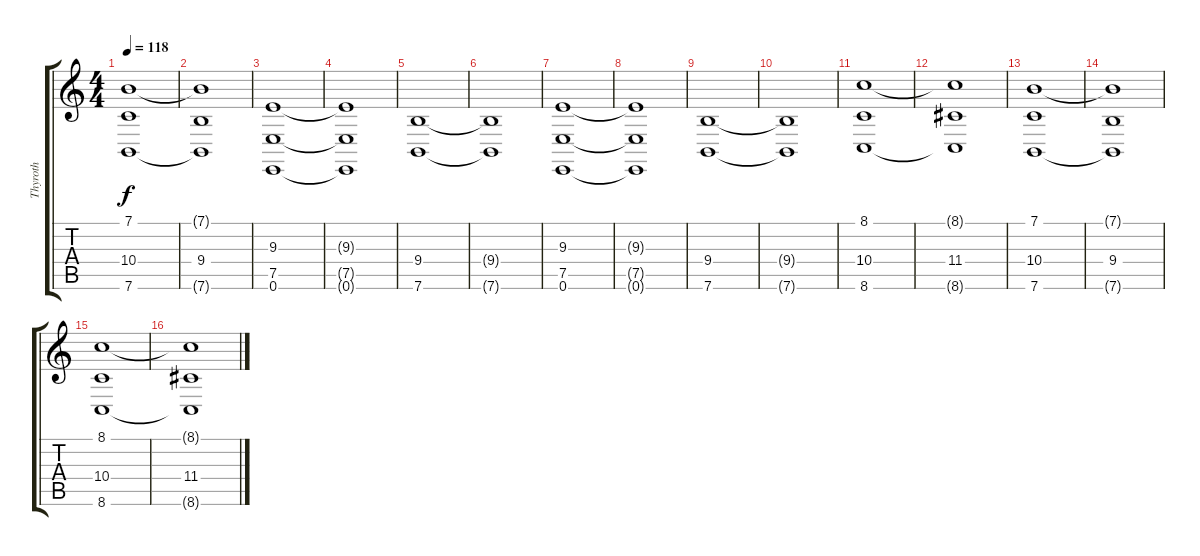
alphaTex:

\track ("Thyroth" "Thyroth") {instrument stringensemble1}
\staff {score tabs}
\tuning (E4 B3 G3 D3 A2 E2) {hide}
\ts (4 4)
\tempo 118
\clef g2
\ks c
(7.1 10.4 7.6).1{dy f} |
(7.1{t} 9.4 7.6{t}).1 |
(9.3 7.5 0.6).1 |
(9.3{t} 7.5{t} 0.6{t}).1 |
(9.4 7.6).1 |
(9.4{t} 7.6{t}).1 |
(9.3 7.5 0.6).1 |
(9.3{t} 7.5{t} 0.6{t}).1 |
(9.4 7.6).1 |
(9.4{t} 7.6{t}).1 |
(8.1 10.4 8.6).1 |
(8.1{t} 11.4 8.6{t}).1 |
(7.1 10.4 7.6).1 |
(7.1{t} 9.4 7.6{t}).1 |
(8.1 10.4 8.6).1 |
(8.1{t} 11.4 8.6{t}).1
